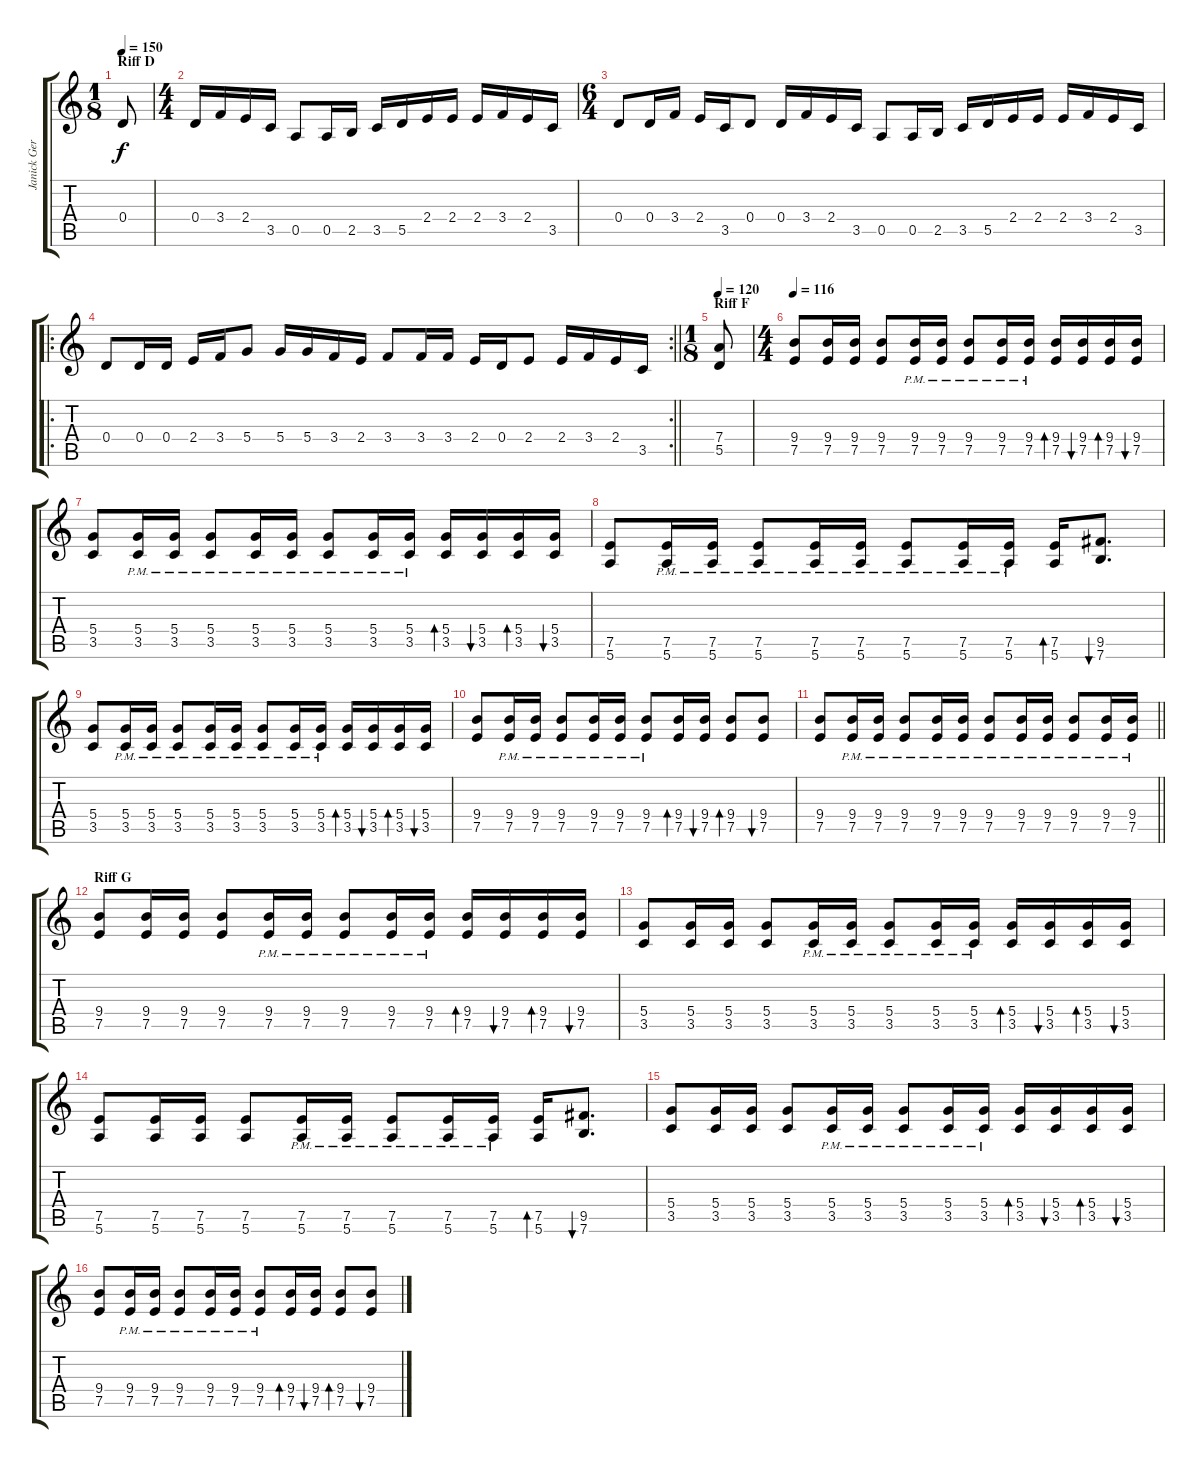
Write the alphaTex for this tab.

\track ("Janick Gers" "Janick Ger") {instrument overdrivenguitar}
\staff {score tabs}
\tuning (E4 B3 G3 D3 A2 E2) {hide}
\ts (1 8)
\section ("" "Riff D")
\tempo 150
\clef g2
\ks c
0.4.8{dy f} |
\ts (4 4)
0.4.16 3.4.16 2.4.16 3.5.16 0.5.8 0.5.16 2.5.16 3.5.16 5.5.16 2.4.16 2.4.16 2.4.16 3.4.16 2.4.16 3.5.16 |
\ts (6 4)
0.4.8 0.4.16 3.4.16 2.4.16 3.5.16 0.4.8 0.4.16 3.4.16 2.4.16 3.5.16 0.5.8 0.5.16 2.5.16 3.5.16 5.5.16 2.4.16 2.4.16 2.4.16 3.4.16 2.4.16 3.5.16 |
\ro
\rc 2
\barLineRight lightlight
0.4.8 0.4.16 0.4.16 2.4.16 3.4.16 5.4.8 5.4.16 5.4.16 3.4.16 2.4.16 3.4.8 3.4.16 3.4.16 2.4.16 0.4.16 2.4.8 2.4.16 3.4.16 2.4.16 3.5.16 |
\ts (1 8)
\section ("" "Riff F")
\tempo 120
(7.4 5.5).8 |
\ts (4 4)
\tempo 116
(9.4 7.5).8 (9.4 7.5).16 (9.4 7.5).16 (9.4 7.5).8 (9.4{pm} 7.5{pm}).16 (9.4{pm} 7.5{pm}).16 (9.4{pm} 7.5{pm}).8 (9.4{pm} 7.5{pm}).16 (9.4{pm} 7.5{pm}).16 (9.4 7.5).16{bd 120} (9.4 7.5).16{bu 120} (9.4 7.5).16{bd 120} (9.4 7.5).16{bu 120} |
(5.4 3.5).8 (5.4{pm} 3.5{pm}).16 (5.4{pm} 3.5{pm}).16 (5.4{pm} 3.5{pm}).8 (5.4{pm} 3.5{pm}).16 (5.4{pm} 3.5{pm}).16 (5.4{pm} 3.5{pm}).8 (5.4{pm} 3.5{pm}).16 (5.4{pm} 3.5{pm}).16 (5.4 3.5).16{bd 120} (5.4 3.5).16{bu 120} (5.4 3.5).16{bd 120} (5.4 3.5).16{bu 120} |
(7.5 5.6).8 (7.5{pm} 5.6{pm}).16 (7.5{pm} 5.6{pm}).16 (7.5{pm} 5.6{pm}).8 (7.5{pm} 5.6{pm}).16 (7.5{pm} 5.6{pm}).16 (7.5{pm} 5.6{pm}).8 (7.5{pm} 5.6{pm}).16 (7.5{pm} 5.6{pm}).16 (7.5 5.6).16{bd 120} (9.5 7.6).8{d bu 120} |
(5.4 3.5).8 (5.4{pm} 3.5{pm}).16 (5.4{pm} 3.5{pm}).16 (5.4{pm} 3.5{pm}).8 (5.4{pm} 3.5{pm}).16 (5.4{pm} 3.5{pm}).16 (5.4{pm} 3.5{pm}).8 (5.4{pm} 3.5{pm}).16 (5.4{pm} 3.5{pm}).16 (5.4 3.5).16{bd 120} (5.4 3.5).16{bu 120} (5.4 3.5).16{bd 120} (5.4 3.5).16{bu 120} |
(9.4 7.5).8 (9.4{pm} 7.5{pm}).16 (9.4{pm} 7.5{pm}).16 (9.4{pm} 7.5{pm}).8 (9.4{pm} 7.5{pm}).16 (9.4{pm} 7.5{pm}).16 (9.4{pm} 7.5{pm}).8 (9.4 7.5).16{bd 120} (9.4 7.5).16{bu 120} (9.4 7.5).8{bd 120} (9.4 7.5).8{bu 120} |
\barLineRight lightlight
(9.4 7.5).8 (9.4{pm} 7.5{pm}).16 (9.4{pm} 7.5{pm}).16 (9.4{pm} 7.5{pm}).8 (9.4{pm} 7.5{pm}).16 (9.4{pm} 7.5{pm}).16 (9.4{pm} 7.5{pm}).8 (9.4{pm} 7.5{pm}).16 (9.4{pm} 7.5{pm}).16 (9.4{pm} 7.5{pm}).8 (9.4{pm} 7.5{pm}).16 (9.4{pm} 7.5{pm}).16 |
\section ("" "Riff G")
(9.4 7.5).8 (9.4 7.5).16 (9.4 7.5).16 (9.4 7.5).8 (9.4{pm} 7.5{pm}).16 (9.4{pm} 7.5{pm}).16 (9.4{pm} 7.5{pm}).8 (9.4{pm} 7.5{pm}).16 (9.4{pm} 7.5{pm}).16 (9.4 7.5).16{bd 120} (9.4 7.5).16{bu 120} (9.4 7.5).16{bd 120} (9.4 7.5).16{bu 120} |
(5.4 3.5).8 (5.4 3.5).16 (5.4 3.5).16 (5.4 3.5).8 (5.4{pm} 3.5{pm}).16 (5.4{pm} 3.5{pm}).16 (5.4{pm} 3.5{pm}).8 (5.4{pm} 3.5{pm}).16 (5.4{pm} 3.5{pm}).16 (5.4 3.5).16{bd 120} (5.4 3.5).16{bu 120} (5.4 3.5).16{bd 120} (5.4 3.5).16{bu 120} |
(7.5 5.6).8 (7.5 5.6).16 (7.5 5.6).16 (7.5 5.6).8 (7.5{pm} 5.6{pm}).16 (7.5{pm} 5.6{pm}).16 (7.5{pm} 5.6{pm}).8 (7.5{pm} 5.6{pm}).16 (7.5{pm} 5.6{pm}).16 (7.5 5.6).16{bd 120} (9.5 7.6).8{d bu 120} |
(5.4 3.5).8 (5.4 3.5).16 (5.4 3.5).16 (5.4 3.5).8 (5.4{pm} 3.5{pm}).16 (5.4{pm} 3.5{pm}).16 (5.4{pm} 3.5{pm}).8 (5.4{pm} 3.5{pm}).16 (5.4{pm} 3.5{pm}).16 (5.4 3.5).16{bd 120} (5.4 3.5).16{bu 120} (5.4 3.5).16{bd 120} (5.4 3.5).16{bu 120} |
(9.4 7.5).8 (9.4{pm} 7.5{pm}).16 (9.4{pm} 7.5{pm}).16 (9.4{pm} 7.5{pm}).8 (9.4{pm} 7.5{pm}).16 (9.4{pm} 7.5{pm}).16 (9.4{pm} 7.5{pm}).8 (9.4 7.5).16{bd 120} (9.4 7.5).16{bu 120} (9.4 7.5).8{bd 120} (9.4 7.5).8{bu 120}
